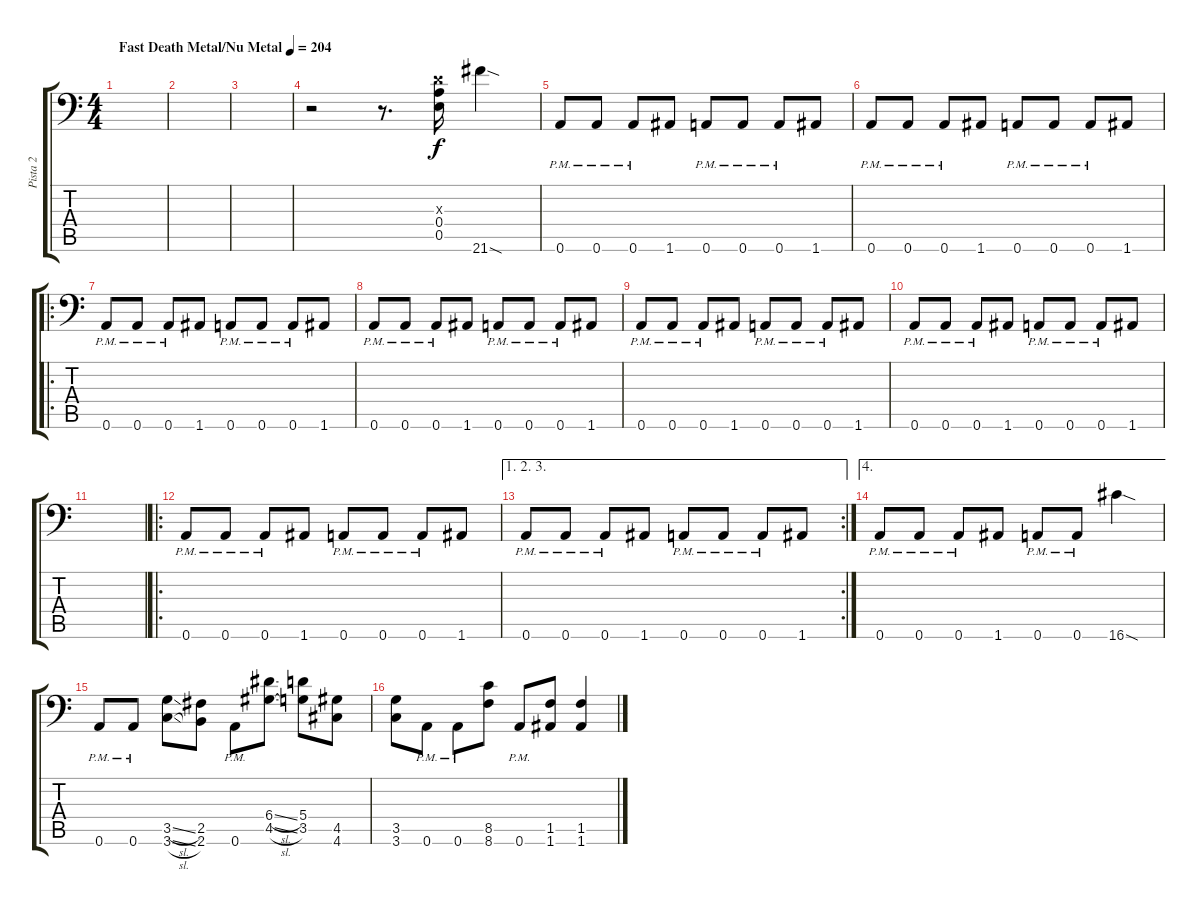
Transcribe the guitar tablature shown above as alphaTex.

\track ("Pista 2" "Pista 2") {instrument distortionguitar}
\staff {score tabs}
\tuning (B3 Gb3 D3 A2 E2 A1) {hide}
\ts (4 4)
\tempo (204 "Fast Death Metal/Nu Metal")
\clef f4
\ks c
|
|
|
r.2 r.8{d} (0.3{x} 0.4 0.5).16 21.6{sod}.4 |
0.6{pm}.8 0.6{pm}.8 0.6{pm}.8 1.6.8 0.6{pm}.8 0.6{pm}.8 0.6{pm}.8 1.6.8 |
0.6{pm}.8 0.6{pm}.8 0.6{pm}.8 1.6.8 0.6{pm}.8 0.6{pm}.8 0.6{pm}.8 1.6.8 |
\ro
0.6{pm}.8 0.6{pm}.8 0.6{pm}.8 1.6.8 0.6{pm}.8 0.6{pm}.8 0.6{pm}.8 1.6.8 |
0.6{pm}.8 0.6{pm}.8 0.6{pm}.8 1.6.8 0.6{pm}.8 0.6{pm}.8 0.6{pm}.8 1.6.8 |
0.6{pm}.8 0.6{pm}.8 0.6{pm}.8 1.6.8 0.6{pm}.8 0.6{pm}.8 0.6{pm}.8 1.6.8 |
0.6{pm}.8 0.6{pm}.8 0.6{pm}.8 1.6.8 0.6{pm}.8 0.6{pm}.8 0.6{pm}.8 1.6.8 |
|
\ro
0.6{pm}.8 0.6{pm}.8 0.6{pm}.8 1.6.8 0.6{pm}.8 0.6{pm}.8 0.6{pm}.8 1.6.8 |
\ae (1 2 3)
\rc 2
0.6{pm}.8 0.6{pm}.8 0.6{pm}.8 1.6.8 0.6{pm}.8 0.6{pm}.8 0.6{pm}.8 1.6.8 |
\ae 4
0.6{pm}.8 0.6{pm}.8 0.6{pm}.8 1.6.8 0.6{pm}.8 0.6{pm}.8 16.6{sod}.4 |
0.6{pm}.8 0.6{pm}.8 (3.5{sl} 3.6{sl}).8 (2.5 2.6).8 0.6{pm}.8 (6.4{sl} 4.5{sl}).8 (5.4 3.5).8 (4.5 4.6).8 |
(3.5 3.6).8 0.6{pm}.8 0.6{pm}.8 (8.5 8.6).8 0.6{pm}.8 (1.5 1.6).8 (1.5 1.6).4
